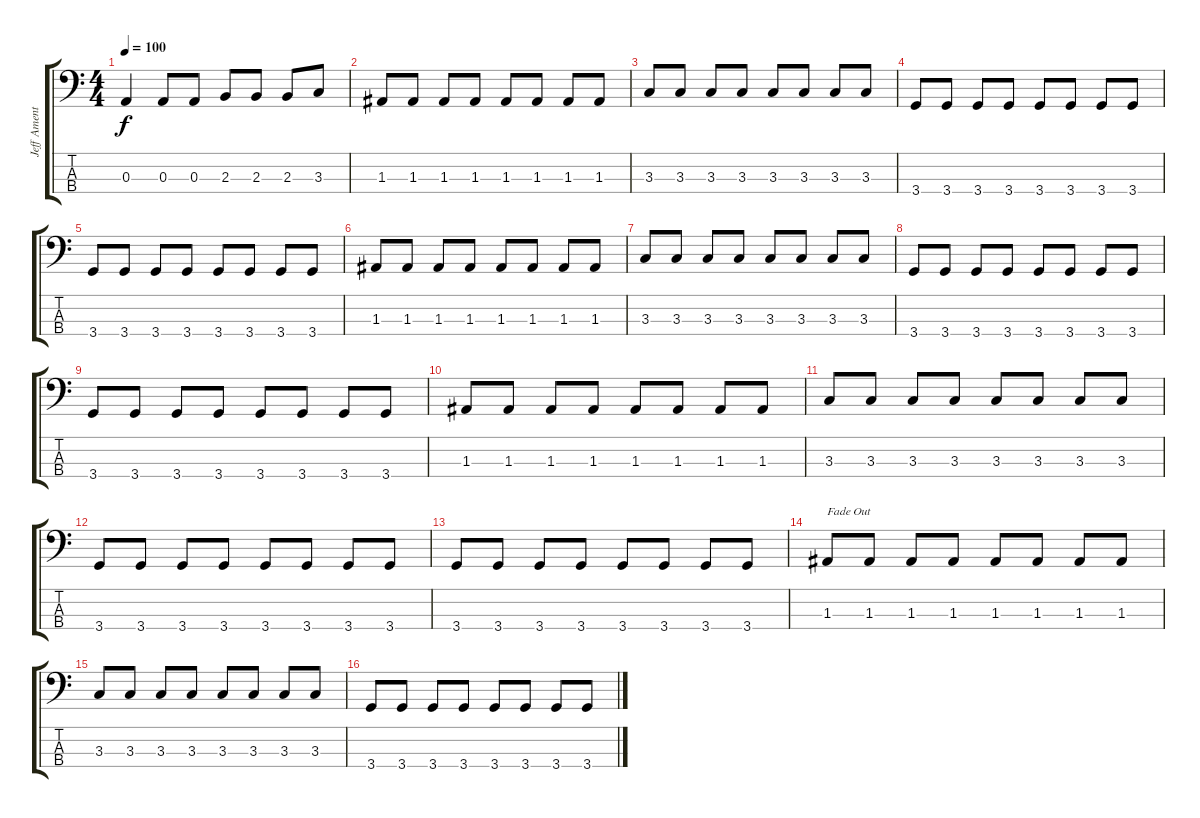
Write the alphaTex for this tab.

\track ("Jeff Ament" "Jeff Ament") {instrument electricbassfinger}
\staff {score tabs}
\tuning (G2 D2 A1 E1) {hide}
\ts (4 4)
\tempo 100
\clef f4
\ks c
0.3.4{dy f} 0.3.8 0.3.8 2.3.8 2.3.8 2.3.8 3.3.8 |
1.3.8 1.3.8 1.3.8 1.3.8 1.3.8 1.3.8 1.3.8 1.3.8 |
3.3.8 3.3.8 3.3.8 3.3.8 3.3.8 3.3.8 3.3.8 3.3.8 |
3.4.8 3.4.8 3.4.8 3.4.8 3.4.8 3.4.8 3.4.8 3.4.8 |
3.4.8 3.4.8 3.4.8 3.4.8 3.4.8 3.4.8 3.4.8 3.4.8 |
1.3.8 1.3.8 1.3.8 1.3.8 1.3.8 1.3.8 1.3.8 1.3.8 |
3.3.8 3.3.8 3.3.8 3.3.8 3.3.8 3.3.8 3.3.8 3.3.8 |
3.4.8 3.4.8 3.4.8 3.4.8 3.4.8 3.4.8 3.4.8 3.4.8 |
3.4.8 3.4.8 3.4.8 3.4.8 3.4.8 3.4.8 3.4.8 3.4.8 |
1.3.8 1.3.8 1.3.8 1.3.8 1.3.8 1.3.8 1.3.8 1.3.8 |
3.3.8 3.3.8 3.3.8 3.3.8 3.3.8 3.3.8 3.3.8 3.3.8 |
3.4.8 3.4.8 3.4.8 3.4.8 3.4.8 3.4.8 3.4.8 3.4.8 |
3.4.8 3.4.8 3.4.8 3.4.8 3.4.8 3.4.8 3.4.8 3.4.8 |
1.3.8{txt "Fade Out"} 1.3.8 1.3.8 1.3.8 1.3.8 1.3.8 1.3.8 1.3.8 |
3.3.8 3.3.8 3.3.8 3.3.8 3.3.8 3.3.8 3.3.8 3.3.8 |
3.4.8 3.4.8 3.4.8 3.4.8 3.4.8 3.4.8 3.4.8 3.4.8
